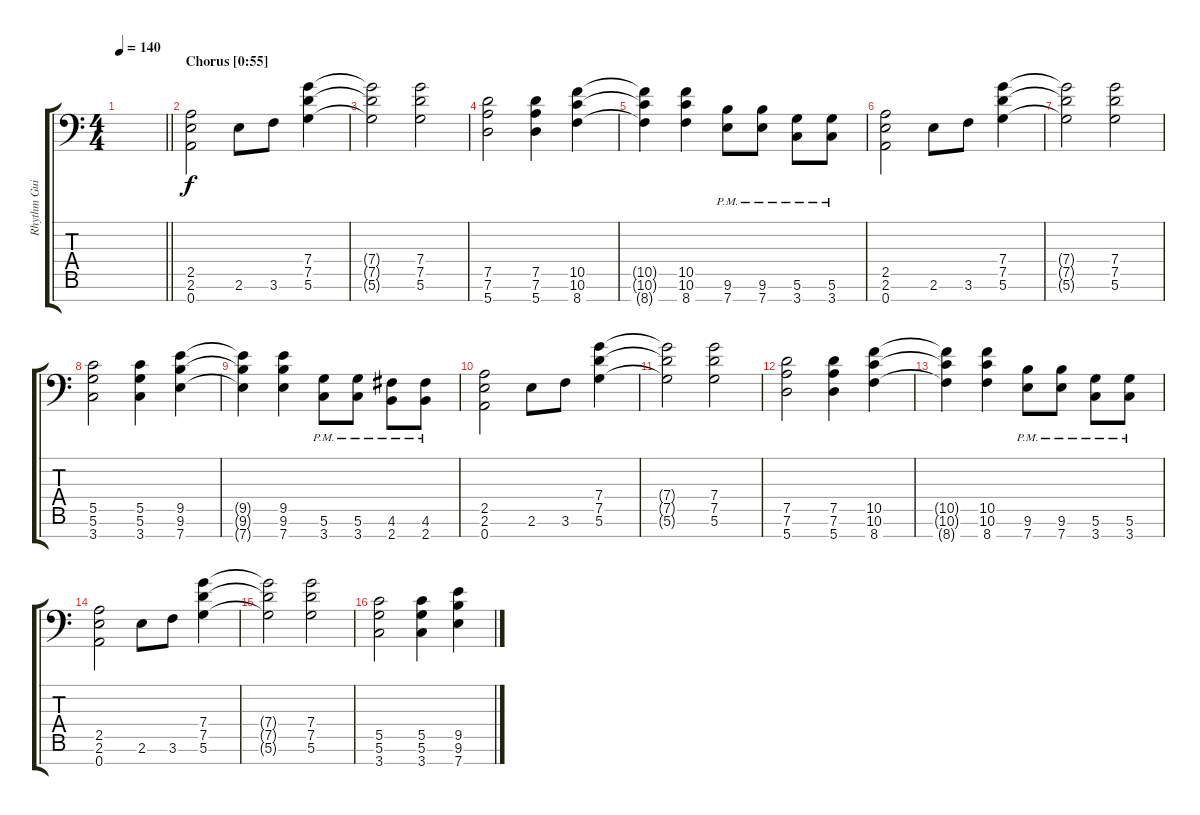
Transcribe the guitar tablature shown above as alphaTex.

\track ("Rhythm Guitar" "Rhythm Gui") {instrument distortionguitar}
\staff {score tabs}
\tuning (D4 A3 F3 C3 G2 D2 A1) {hide}
\ts (4 4)
\tempo 140
\clef f4
\barLineRight lightlight
\ks aminor
|
\section ("" "Chorus [0:55]")
(2.5 2.6 0.7).2 2.6.8 3.6.8 (7.4 7.5 5.6).4 |
(7.4{t} 7.5{t} 5.6{t}).2 (7.4 7.5 5.6).2 |
(7.5 7.6 5.7).2 (7.5 7.6 5.7).4 (10.5 10.6 8.7).4 |
(10.5{t} 10.6{t} 8.7{t}).4 (10.5 10.6 8.7).4 (9.6{pm} 7.7{pm}).8 (9.6{pm} 7.7{pm}).8 (5.6{pm} 3.7{pm}).8 (5.6{pm} 3.7{pm}).8 |
(2.5 2.6 0.7).2 2.6.8 3.6.8 (7.4 7.5 5.6).4 |
(7.4{t} 7.5{t} 5.6{t}).2 (7.4 7.5 5.6).2 |
(5.5 5.6 3.7).2 (5.5 5.6 3.7).4 (9.5 9.6 7.7).4 |
(9.5{t} 9.6{t} 7.7{t}).4 (9.5 9.6 7.7).4 (5.6{pm} 3.7{pm}).8 (5.6{pm} 3.7{pm}).8 (4.6{pm} 2.7{pm}).8 (4.6{pm} 2.7{pm}).8 |
(2.5 2.6 0.7).2 2.6.8 3.6.8 (7.4 7.5 5.6).4 |
(7.4{t} 7.5{t} 5.6{t}).2 (7.4 7.5 5.6).2 |
(7.5 7.6 5.7).2 (7.5 7.6 5.7).4 (10.5 10.6 8.7).4 |
(10.5{t} 10.6{t} 8.7{t}).4 (10.5 10.6 8.7).4 (9.6{pm} 7.7{pm}).8 (9.6{pm} 7.7{pm}).8 (5.6{pm} 3.7{pm}).8 (5.6{pm} 3.7{pm}).8 |
(2.5 2.6 0.7).2 2.6.8 3.6.8 (7.4 7.5 5.6).4 |
(7.4{t} 7.5{t} 5.6{t}).2 (7.4 7.5 5.6).2 |
(5.5 5.6 3.7).2 (5.5 5.6 3.7).4 (9.5 9.6 7.7).4
